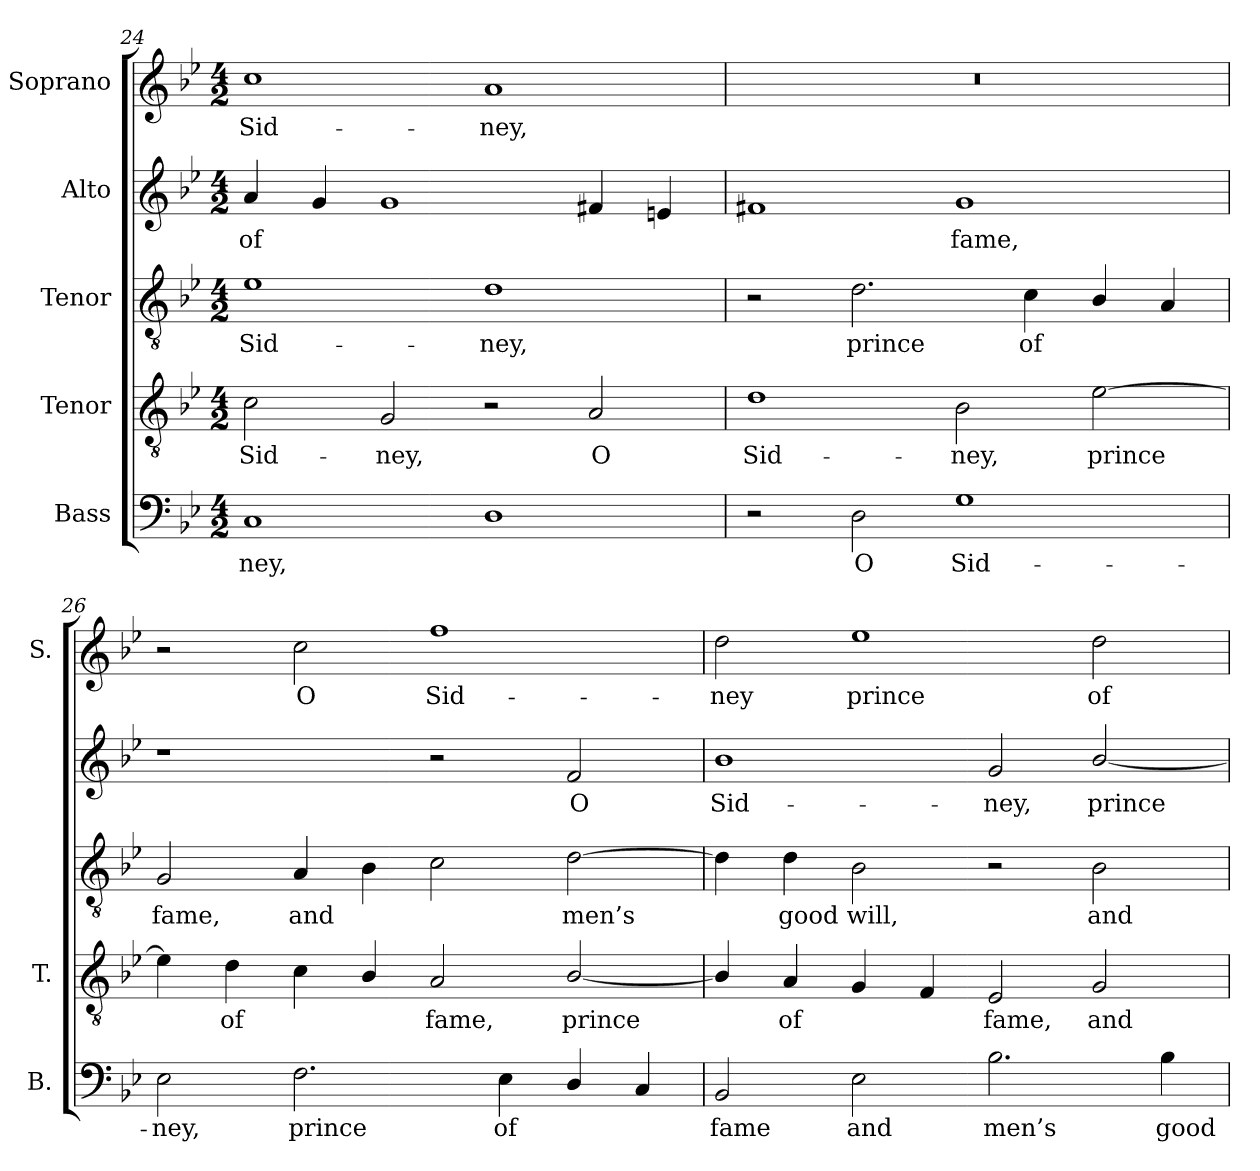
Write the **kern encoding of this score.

**kern	**text	**kern	**text	**kern	**text	**kern	**text	**kern	**text
*part5	*part5	*part4	*part4	*part3	*part3	*part2	*part2	*part1	*part1
*staff5	*staff5	*staff4	*staff4	*staff3	*staff3	*staff2	*staff2	*staff1	*staff1
*I"Bass	*	*I"Tenor	*	*I"Tenor	*	*I"Alto	*	*I"Soprano	*
*I'B.	*	*I'T.	*	*	*	*	*	*I'S.	*
*clefF4	*	*clefGv2	*	*clefGv2	*	*clefG2	*	*clefG2	*
*	*	*ITrd7c12	*	*ITrd7c12	*	*ITrd7c12	*	*	*
*k[b-e-]	*	*k[b-e-]	*	*k[b-e-]	*	*k[b-e-]	*	*k[b-e-]	*
*B-:	*	*B-:	*	*B-:	*	*B-:	*	*B-:	*
*M4/2	*	*M4/2	*	*M4/2	*	*M4/2	*	*M4/2	*
=24	=24	=24	=24	=24	=24	=24	=24	=24	=24
!	!LO:LY:b:color=#000000	!	!	!	!	!	!	!	!
!	!	!	!LO:LY:b:color=#000000	!	!	!	!	!	!
!	!	!	!	!	!LO:LY:b:color=#000000	!	!	!	!
!	!	!	!	!	!	!	!LO:LY:b:color=#000000	!	!
!	!	!	!	!	!	!	!	!	!LO:LY:b:color=#000000
1Ci	-ney,	2Ci\	Sid-	1E-i	Sid-	4Ai/	of	1cci	Sid-
.	.	.	.	.	.	4Gi/	.	.	.
!	!	!	!LO:LY:b:color=#000000	!	!	!	!	!	!
.	.	2GGi/	-ney,	.	.	1Gi	.	.	.
!	!	!	!	!	!LO:LY:b:color=#000000	!	!	!	!
!	!	!	!	!	!	!	!	!	!LO:LY:b:color=#000000
1Di	.	2r	.	1Di	-ney,	.	.	1ai	-ney,
!	!	!	!LO:LY:b:color=#000000	!	!	!	!	!	!
.	.	2AAi/	O	.	.	4F#Xi/	.	.	.
.	.	.	.	.	.	4Eni/	.	.	.
=25	=25	=25	=25	=25	=25	=25	=25	=25	=25
!	!	!	!LO:LY:b:color=#000000	!	!	!	!	!LO:N:vis=1	!
2r	.	1Di	Sid-	2r	.	1F#Xi	.	0r	.
!	!LO:LY:b:color=#000000	!	!	!	!	!	!	!	!
!	!	!	!	!	!LO:LY:b:color=#000000	!	!	!	!
2Di\	O	.	.	2.Di\	prince	.	.	.	.
!	!LO:LY:b:color=#000000	!	!	!	!	!	!	!	!
!	!	!	!LO:LY:b:color=#000000	!	!	!	!	!	!
!	!	!	!	!	!	!	!LO:LY:b:color=#000000	!	!
1Gi	Sid-	2BB-i\	-ney,	.	.	1Gi	fame,	.	.
!	!	!	!	!	!LO:LY:b:color=#000000	!	!	!	!
.	.	.	.	4Ci\	of	.	.	.	.
!	!	!	!LO:LY:b:color=#000000	!	!	!	!	!	!
.	.	[2E-i\	prince	4BB-i/	.	.	.	.	.
.	.	.	.	4AAi/	.	.	.	.	.
=26	=26	=26	=26	=26	=26	=26	=26	=26	=26
!	!LO:LY:b:color=#000000	!	!	!	!	!	!	!	!
!	!	!	!	!	!LO:LY:b:color=#000000	!	!	!	!
2E-i\	-ney,	4E-i\]	.	2GGi/	fame,	1r	.	2r	.
!	!	!	!LO:LY:b:color=#000000	!	!	!	!	!	!
.	.	4Di\	of	.	.	.	.	.	.
!	!LO:LY:b:color=#000000	!	!	!	!	!	!	!	!
!	!	!	!	!	!LO:LY:b:color=#000000	!	!	!	!
!	!	!	!	!	!	!	!	!	!LO:LY:b:color=#000000
2.Fi\	prince	4Ci\	.	4AAi/	and	.	.	2cci\	O
.	.	4BB-i/	.	4BB-i\	.	.	.	.	.
!	!	!	!LO:LY:b:color=#000000	!	!	!	!	!	!
!	!	!	!	!	!	!	!	!	!LO:LY:b:color=#000000
.	.	2AAi/	fame,	2Ci\	.	2r	.	1ffi	Sid-
!	!LO:LY:b:color=#000000	!	!	!	!	!	!	!	!
4E-i\	of	.	.	.	.	.	.	.	.
!	!	!	!LO:LY:b:color=#000000	!	!	!	!	!	!
!	!	!	!	!	!LO:LY:b:color=#000000	!	!	!	!
!	!	!	!	!	!	!	!LO:LY:b:color=#000000	!	!
4Di/	.	[2BB-i/	prince	[2Di\	men’s	2Fi/	O	.	.
4Ci/	.	.	.	.	.	.	.	.	.
!!LO:PB:g=z
=27	=27	=27	=27	=27	=27	=27	=27	=27	=27
!	!LO:LY:b:color=#000000	!	!	!	!	!	!	!	!
!	!	!	!	!	!	!	!LO:LY:b:color=#000000	!	!
!	!	!	!	!	!	!	!	!	!LO:LY:b:color=#000000
2BB-i/	fame	4BB-i/]	.	4Di\]	.	1B-i	Sid-	2ddi\	-ney
!	!	!	!LO:LY:b:color=#000000	!	!	!	!	!	!
!	!	!	!	!	!LO:LY:b:color=#000000	!	!	!	!
.	.	4AAi/	of	4Di\	good	.	.	.	.
!	!LO:LY:b:color=#000000	!	!	!	!	!	!	!	!
!	!	!	!	!	!LO:LY:b:color=#000000	!	!	!	!
!	!	!	!	!	!	!	!	!	!LO:LY:b:color=#000000
2E-i\	and	4GGi/	.	2BB-i\	will,	.	.	1ee-i	prince
.	.	4FFi/	.	.	.	.	.	.	.
!	!LO:LY:b:color=#000000	!	!	!	!	!	!	!	!
!	!	!	!LO:LY:b:color=#000000	!	!	!	!	!	!
!	!	!	!	!	!	!	!LO:LY:b:color=#000000	!	!
2.B-i\	men’s	2EE-i/	fame,	2r	.	2Gi/	-ney,	.	.
!	!	!	!LO:LY:b:color=#000000	!	!	!	!	!	!
!	!	!	!	!	!LO:LY:b:color=#000000	!	!	!	!
!	!	!	!	!	!	!	!LO:LY:b:color=#000000	!	!
!	!	!	!	!	!	!	!	!	!LO:LY:b:color=#000000
.	.	2GGi/	and	2BB-i\	and	[2B-i/	prince	2ddi\	of
!	!LO:LY:b:color=#000000	!	!	!	!	!	!	!	!
4B-i\	good	.	.	.	.	.	.	.	.
=	=	=	=	=	=	=	=	=	=
*-	*-	*-	*-	*-	*-	*-	*-	*-	*-
